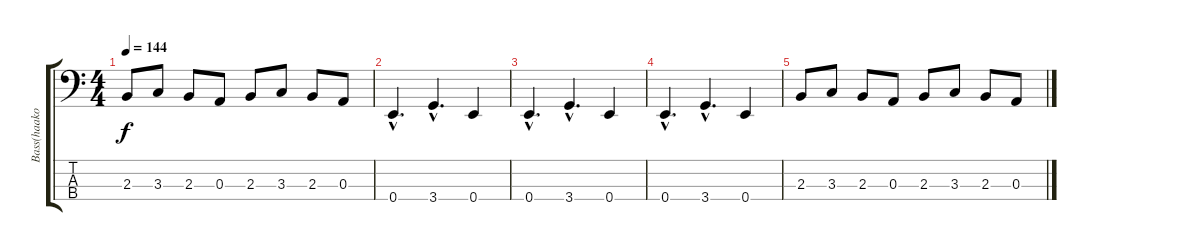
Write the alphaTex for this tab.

\track ("Bass(haakon)" "Bass(haako") {instrument electricbasspick}
\staff {score tabs}
\tuning (G2 D2 A1 E1) {hide}
\ts (4 4)
\tempo 144
\clef f4
\ks c
2.3.8{dy f} 3.3.8 2.3.8 0.3.8 2.3.8 3.3.8 2.3.8 0.3.8 |
0.4{hac}.4{d} 3.4{hac}.4{d} 0.4.4 |
0.4{hac}.4{d} 3.4{hac}.4{d} 0.4.4 |
0.4{hac}.4{d} 3.4{hac}.4{d} 0.4.4 |
2.3.8 3.3.8 2.3.8 0.3.8 2.3.8 3.3.8 2.3.8 0.3.8
